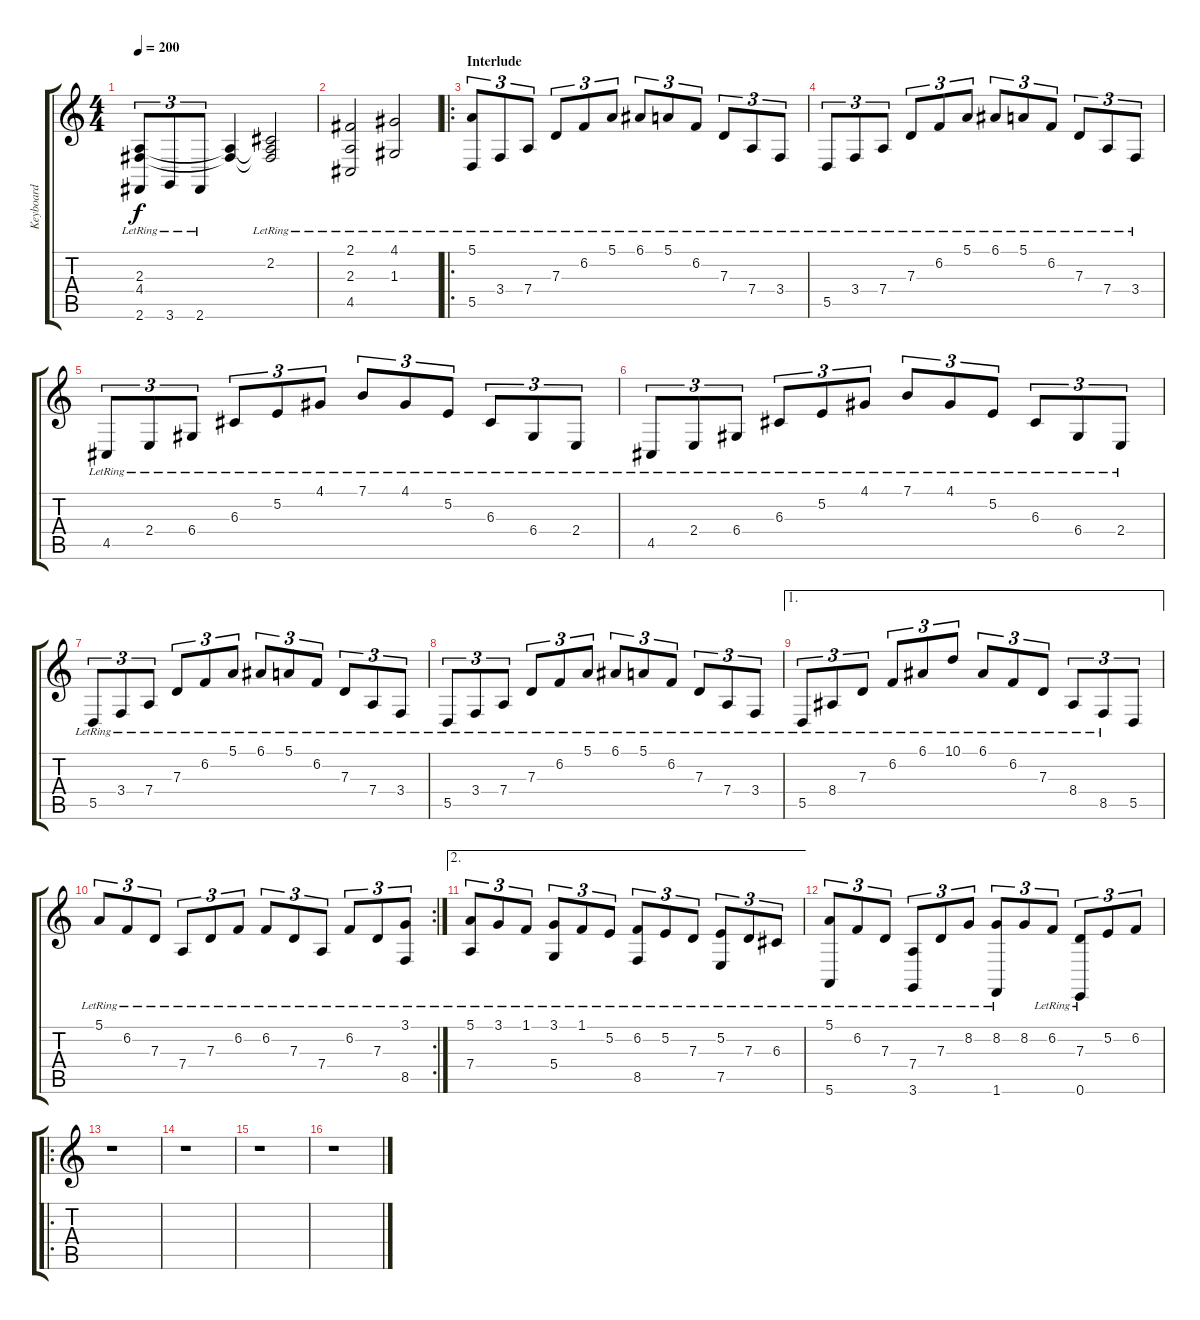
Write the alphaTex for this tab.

\track ("Keyboard" "Keyboard") {instrument harpsichord}
\staff {score tabs}
\tuning (E4 B3 G3 D3 A2 E2) {hide}
\ts (4 4)
\tempo 200
\clef g2
\ks c
(2.3{lr} 4.4{lr} 2.6{lr}).8{tu (3 2) dy f} 3.6{lr}.8{tu (3 2)} 2.6{lr}.8{tu (3 2)} (2.3{t} 4.4{t}).4 (2.2{lr} 2.3{t} 4.4{t}).2 |
(2.1{lr} 2.3{lr} 4.5{lr}).2 (4.1{lr} 1.3{lr}).2 |
\ro
\section ("" "Interlude")
(5.1{lr} 5.5{lr}).8{tu (3 2)} 3.4{lr}.8{tu (3 2)} 7.4{lr}.8{tu (3 2)} 7.3{lr}.8{tu (3 2)} 6.2{lr}.8{tu (3 2)} 5.1{lr}.8{tu (3 2)} 6.1{lr}.8{tu (3 2)} 5.1{lr}.8{tu (3 2)} 6.2{lr}.8{tu (3 2)} 7.3{lr}.8{tu (3 2)} 7.4{lr}.8{tu (3 2)} 3.4{lr}.8{tu (3 2)} |
5.5{lr}.8{tu (3 2)} 3.4{lr}.8{tu (3 2)} 7.4{lr}.8{tu (3 2)} 7.3{lr}.8{tu (3 2)} 6.2{lr}.8{tu (3 2)} 5.1{lr}.8{tu (3 2)} 6.1{lr}.8{tu (3 2)} 5.1{lr}.8{tu (3 2)} 6.2{lr}.8{tu (3 2)} 7.3{lr}.8{tu (3 2)} 7.4{lr}.8{tu (3 2)} 3.4{lr}.8{tu (3 2)} |
4.5{lr}.8{tu (3 2)} 2.4{lr}.8{tu (3 2)} 6.4{lr}.8{tu (3 2)} 6.3{lr}.8{tu (3 2)} 5.2{lr}.8{tu (3 2)} 4.1{lr}.8{tu (3 2)} 7.1{lr}.8{tu (3 2)} 4.1{lr}.8{tu (3 2)} 5.2{lr}.8{tu (3 2)} 6.3{lr}.8{tu (3 2)} 6.4{lr}.8{tu (3 2)} 2.4{lr}.8{tu (3 2)} |
4.5{lr}.8{tu (3 2)} 2.4{lr}.8{tu (3 2)} 6.4{lr}.8{tu (3 2)} 6.3{lr}.8{tu (3 2)} 5.2{lr}.8{tu (3 2)} 4.1{lr}.8{tu (3 2)} 7.1{lr}.8{tu (3 2)} 4.1{lr}.8{tu (3 2)} 5.2{lr}.8{tu (3 2)} 6.3{lr}.8{tu (3 2)} 6.4{lr}.8{tu (3 2)} 2.4{lr}.8{tu (3 2)} |
5.5{lr}.8{tu (3 2)} 3.4{lr}.8{tu (3 2)} 7.4{lr}.8{tu (3 2)} 7.3{lr}.8{tu (3 2)} 6.2{lr}.8{tu (3 2)} 5.1{lr}.8{tu (3 2)} 6.1{lr}.8{tu (3 2)} 5.1{lr}.8{tu (3 2)} 6.2{lr}.8{tu (3 2)} 7.3{lr}.8{tu (3 2)} 7.4{lr}.8{tu (3 2)} 3.4{lr}.8{tu (3 2)} |
5.5{lr}.8{tu (3 2)} 3.4{lr}.8{tu (3 2)} 7.4{lr}.8{tu (3 2)} 7.3{lr}.8{tu (3 2)} 6.2{lr}.8{tu (3 2)} 5.1{lr}.8{tu (3 2)} 6.1{lr}.8{tu (3 2)} 5.1{lr}.8{tu (3 2)} 6.2{lr}.8{tu (3 2)} 7.3{lr}.8{tu (3 2)} 7.4{lr}.8{tu (3 2)} 3.4{lr}.8{tu (3 2)} |
\ae 1
5.5{lr}.8{tu (3 2)} 8.4{lr}.8{tu (3 2)} 7.3{lr}.8{tu (3 2)} 6.2{lr}.8{tu (3 2)} 6.1{lr}.8{tu (3 2)} 10.1{lr}.8{tu (3 2)} 6.1{lr}.8{tu (3 2)} 6.2{lr}.8{tu (3 2)} 7.3{lr}.8{tu (3 2)} 8.4{lr}.8{tu (3 2)} 8.5{lr}.8{tu (3 2)} 5.5.8{tu (3 2)} |
\rc 2
5.1{lr}.8{tu (3 2)} 6.2{lr}.8{tu (3 2)} 7.3{lr}.8{tu (3 2)} 7.4{lr}.8{tu (3 2)} 7.3{lr}.8{tu (3 2)} 6.2{lr}.8{tu (3 2)} 6.2{lr}.8{tu (3 2)} 7.3{lr}.8{tu (3 2)} 7.4{lr}.8{tu (3 2)} 6.2{lr}.8{tu (3 2)} 7.3{lr}.8{tu (3 2)} (3.1{lr} 8.5{lr}).8{tu (3 2)} |
\ae 2
(5.1{lr} 7.4{lr}).8{tu (3 2)} 3.1{lr}.8{tu (3 2)} 1.1{lr}.8{tu (3 2)} (3.1{lr} 5.4{lr}).8{tu (3 2)} 1.1{lr}.8{tu (3 2)} 5.2{lr}.8{tu (3 2)} (6.2{lr} 8.5{lr}).8{tu (3 2)} 5.2{lr}.8{tu (3 2)} 7.3{lr}.8{tu (3 2)} (5.2{lr} 7.5{lr}).8{tu (3 2)} 7.3{lr}.8{tu (3 2)} 6.3{lr}.8{tu (3 2)} |
(5.1{lr} 5.6{lr}).8{tu (3 2)} 6.2{lr}.8{tu (3 2)} 7.3{lr}.8{tu (3 2)} (7.4{lr} 3.6{lr}).8{tu (3 2)} 7.3{lr}.8{tu (3 2)} 8.2{lr}.8{tu (3 2)} (8.2{lr} 1.6{lr}).8{tu (3 2)} 8.2.8{tu (3 2)} 6.2{lr}.8{tu (3 2)} (7.3{lr} 0.6{lr}).8{tu (3 2)} 5.2.8{tu (3 2)} 6.2.8{tu (3 2)} |
\ro
r.1 |
r.1 |
r.1 |
r.1
